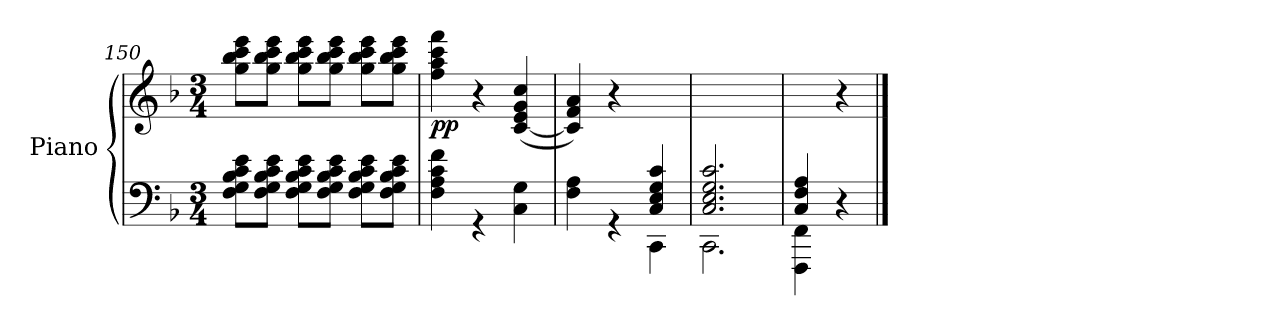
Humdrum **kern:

**kern	**kern	**dynam
*part1	*part1	*part1
*staff2	*staff1	*staff1/2
*I"Piano	*	*
*I'Pno	*	*
!!LO:LB:g=z
*clefF4	*clefG2	*
*k[b-]	*k[b-]	*
*M3/4	*M3/4	*
=150	=150	=150
*^	*	*
2.ryy	8F\ 8G\ 8B-\ 8c\ 8e\L	8gg\ 8bb-\ 8ccc\ 8eee\L	.
.	8F\ 8G\ 8B-\ 8c\ 8e\J	8gg\ 8bb-\ 8ccc\ 8eee\J	.
.	8F\ 8G\ 8B-\ 8c\ 8e\L	8gg\ 8bb-\ 8ccc\ 8eee\L	.
.	8F\ 8G\ 8B-\ 8c\ 8e\J	8gg\ 8bb-\ 8ccc\ 8eee\J	.
.	8F\ 8G\ 8B-\ 8c\ 8e\L	8gg\ 8bb-\ 8ccc\ 8eee\L	.
.	8F\ 8G\ 8B-\ 8c\ 8e\J	8gg\ 8bb-\ 8ccc\ 8eee\J	.
!!LO:LB:g=z
=151	=151	=151	=151
!	!	!	!LO:DY:b
2.ryy	4F\ 4A\ 4c\ 4f\	4ff\ 4aa\ 4ccc\ 4fff\	pp
.	4r	4r	.
.	4C\ 4G\	(>[4c/ 4e/ 4g/ 4cc/	.
=152	=152	=152	=152
*	*^	*	*
2ryy	2.ryy	4F\ 4A\	4c/] 4f/ 4a/)	.
.	.	4r	4r	.
!	!	!	!	!LO:DY:b
4C/ 4E/ 4G/ 4c/	.	4CC\	4ryy	other-dynamics
=153	=153	=153	=153	=153
2.C/ 2.E/ 2.G/ 2.c/	2.ryy	2.CC\	2.ryy	.
=154	=154	=154	=154	=154
4C/ 4F/ 4A/	2ryy	4FFF\ 4FF\	4ryy	.
4ryy	.	4r	4r	.
*v	*v	*v	*	*
==	==	==
*-	*-	*-
